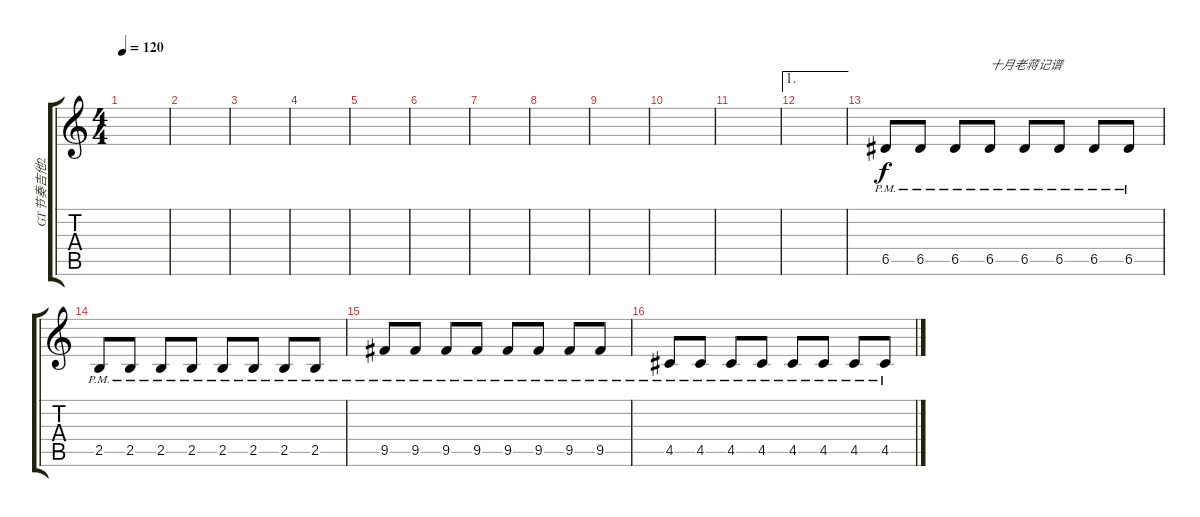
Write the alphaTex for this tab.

\track ("GT节奏吉他2" "GT节奏吉他2") {instrument acousticguitarsteel}
\staff {score tabs}
\tuning (E4 B3 G3 D3 A2 E2) {hide}
\ts (4 4)
\tempo 120
\clef g2
\ks c
|
|
|
|
|
|
|
|
|
|
|
\ae 1
|
6.5{pm}.8{volume 10 instrument acousticguitarsteel} 6.5{pm}.8 6.5{pm}.8 6.5{pm}.8{txt "十月老蒋记谱"} 6.5{pm}.8 6.5{pm}.8 6.5{pm}.8 6.5{pm}.8 |
2.5{pm}.8 2.5{pm}.8 2.5{pm}.8 2.5{pm}.8 2.5{pm}.8 2.5{pm}.8 2.5{pm}.8 2.5{pm}.8 |
9.5{pm}.8 9.5{pm}.8 9.5{pm}.8 9.5{pm}.8 9.5{pm}.8 9.5{pm}.8 9.5{pm}.8 9.5{pm}.8 |
4.5{pm}.8 4.5{pm}.8 4.5{pm}.8 4.5{pm}.8 4.5{pm}.8 4.5{pm}.8 4.5{pm}.8 4.5{pm}.8
